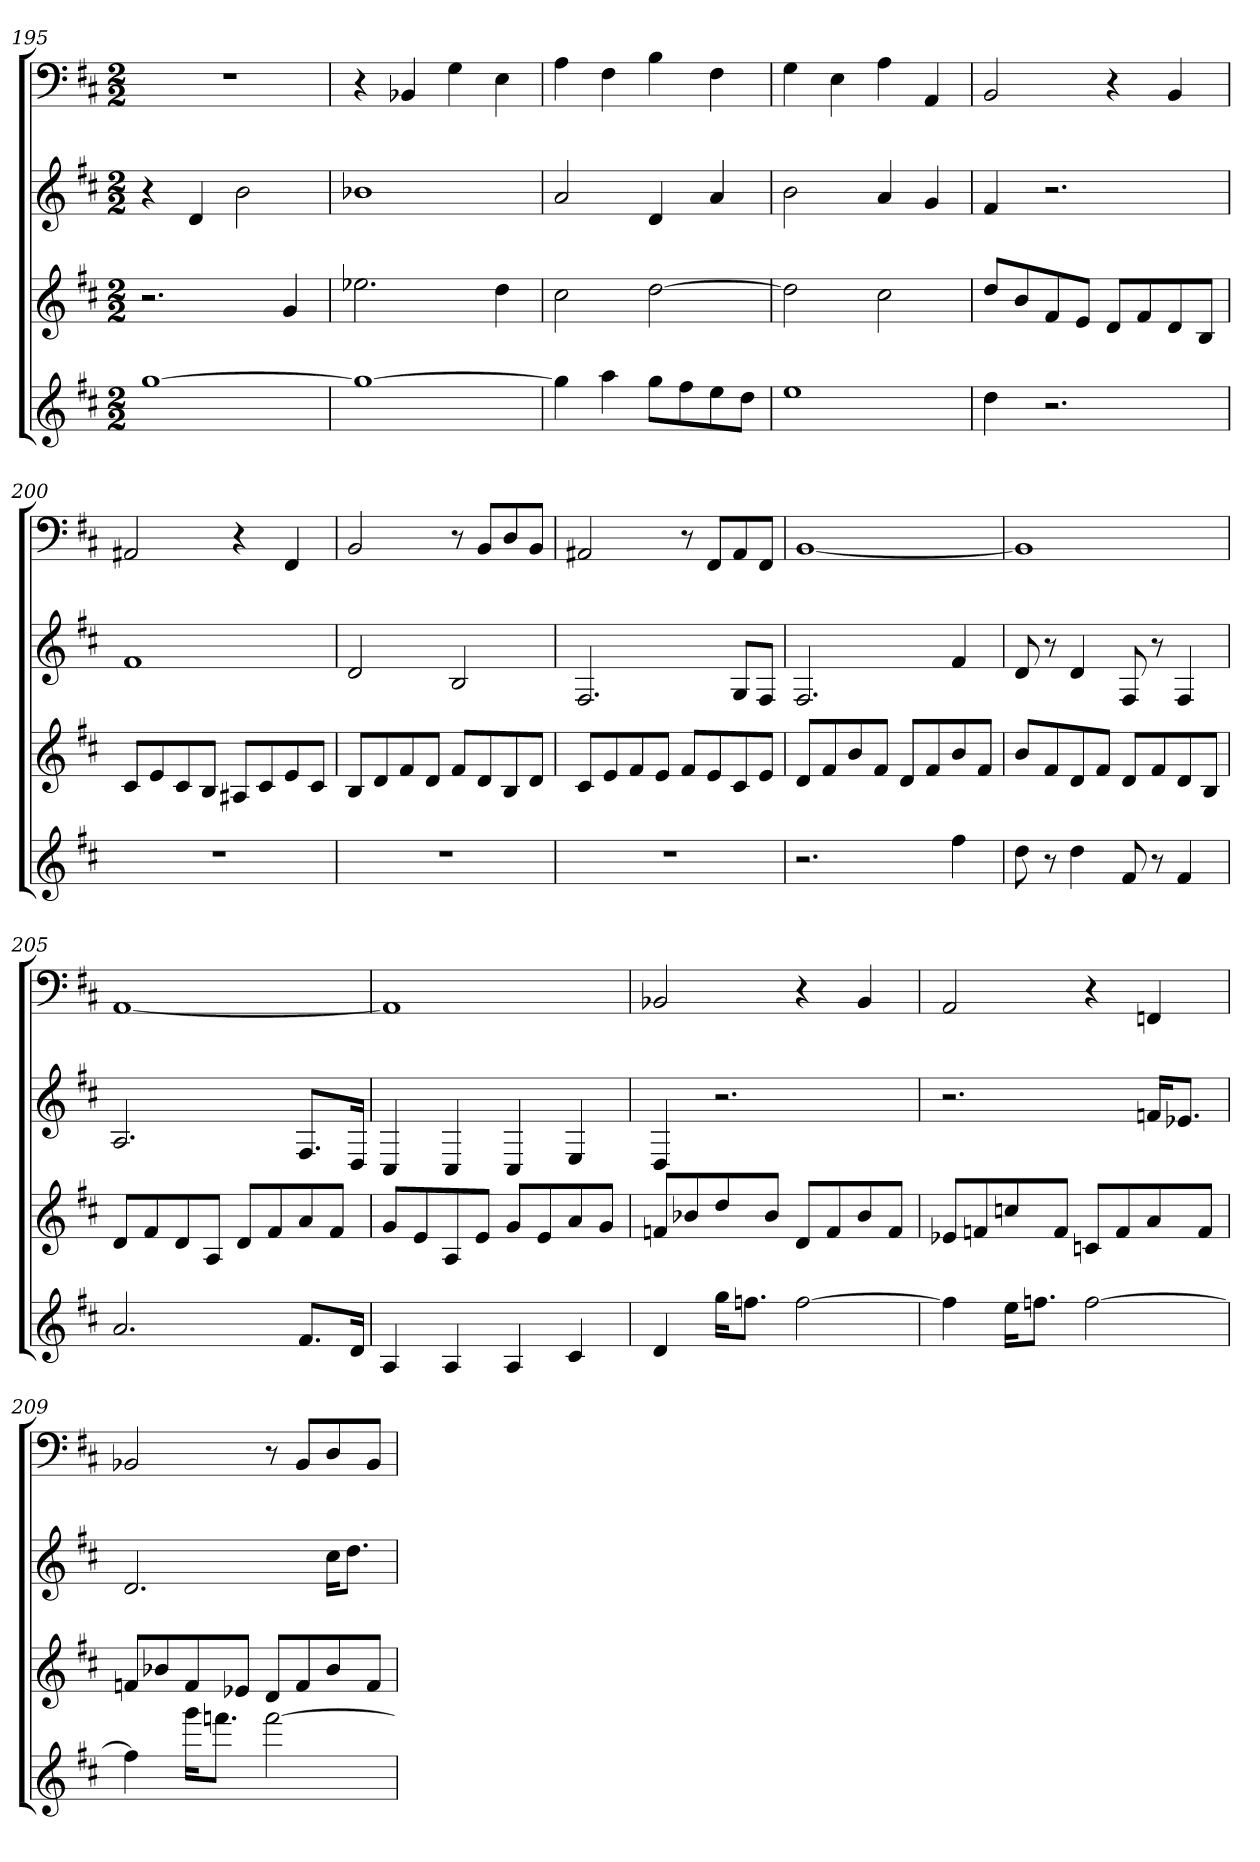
**kern	**kern	**kern	**kern
*part4	*part3	*part2	*part1
*staff4	*staff3	*staff2	*staff1
*k[f#c#]	*k[f#c#]	*k[f#c#]	*k[f#c#]
*D:	*D:	*D:	*D:
*M2/2	*M2/2	*M2/2	*M2/2
=195	=195	=195	=195
[1gg	2.r	4r	1r
.	.	4d	.
.	.	2b	.
.	4g	.	.
=196	=196	=196	=196
1gg_	2.ee-X	1b-X	4r
.	.	.	4BB-X
.	.	.	4G
.	4dd	.	4E
=197	=197	=197	=197
4gg]	2cc#	2a	4A
4aa	.	.	4F#
8ggL	[2dd	4d	4B
8ff#	.	.	.
8ee	.	4a	4F#
8ddJ	.	.	.
=198	=198	=198	=198
1ee	2dd]	2b	4G
.	.	.	4E
.	2cc#	4a	4A
.	.	4g	4AA
=199	=199	=199	=199
4dd	8ddL	4f#	2BB
.	8b	.	.
2.r	8f#	2.r	.
.	8eJ	.	.
.	8dL	.	4r
.	8f#	.	.
.	8d	.	4BB
.	8BJ	.	.
=200	=200	=200	=200
1r	8c#L	1f#	2AA#X
.	8e	.	.
.	8c#	.	.
.	8BJ	.	.
.	8A#XL	.	4r
.	8c#	.	.
.	8e	.	4FF#
.	8c#J	.	.
=201	=201	=201	=201
1r	8BL	2d	2BB
.	8d	.	.
.	8f#	.	.
.	8dJ	.	.
.	8f#L	2B	8r
.	8d	.	8BBL
.	8B	.	8D
.	8dJ	.	8BBJ
=202	=202	=202	=202
1r	8c#L	2.F#	2AA#X
.	8e	.	.
.	8f#	.	.
.	8eJ	.	.
.	8f#L	.	8r
.	8e	.	8FF#L
.	8c#	8GL	8AA#
.	8eJ	8F#J	8FF#J
=203	=203	=203	=203
2.r	8dL	2.F#	[1BB
.	8f#	.	.
.	8b	.	.
.	8f#J	.	.
.	8dL	.	.
.	8f#	.	.
4ff#	8b	4f#	.
.	8f#J	.	.
=204	=204	=204	=204
8dd	8bL	8d	1BB]
8r	8f#	8r	.
4dd	8d	4d	.
.	8f#J	.	.
8f#	8dL	8F#	.
8r	8f#	8r	.
4f#	8d	4F#	.
.	8BJ	.	.
=205	=205	=205	=205
2.a	8dL	2.A	[1AA
.	8f#	.	.
.	8d	.	.
.	8AJ	.	.
.	8dL	.	.
.	8f#	.	.
8.f#L	8a	8.F#L	.
.	8f#J	.	.
16dJk	.	16DJk	.
=206	=206	=206	=206
4A	8gL	4C#	1AA]
.	8e	.	.
4A	8A	4C#	.
.	8eJ	.	.
4A	8gL	4C#	.
.	8e	.	.
4c#	8a	4E	.
.	8gJ	.	.
=207	=207	=207	=207
4d	8fnL	4D	2BB-X
.	8b-X	.	.
16ggKL	8dd	2.r	.
8.ffnJ	.	.	.
.	8b-J	.	.
[2ff	8dL	.	4r
.	8f	.	.
.	8b-	.	4BB-
.	8fJ	.	.
=208	=208	=208	=208
4ff]	8e-XL	2.r	2AA
.	8fn	.	.
16eeKL	8ccn	.	.
8.ffnJ	.	.	.
.	8fJ	.	.
[2ff	8cnL	.	4r
.	8f	.	.
.	8a	16fnKL	4FFn
.	.	8.e-XJ	.
.	8fJ	.	.
=209	=209	=209	=209
4ff]	8fnL	2.d	2BB-X
.	8b-X	.	.
16gggKL	8f	.	.
8.fffnJ	.	.	.
.	8e-XJ	.	.
[2fff	8dL	.	8r
.	8f	.	8BB-L
.	8b-	16cc#KL	8D
.	.	8.ddJ	.
.	8fJ	.	8BB-J
=	=	=	=
*-	*-	*-	*-
